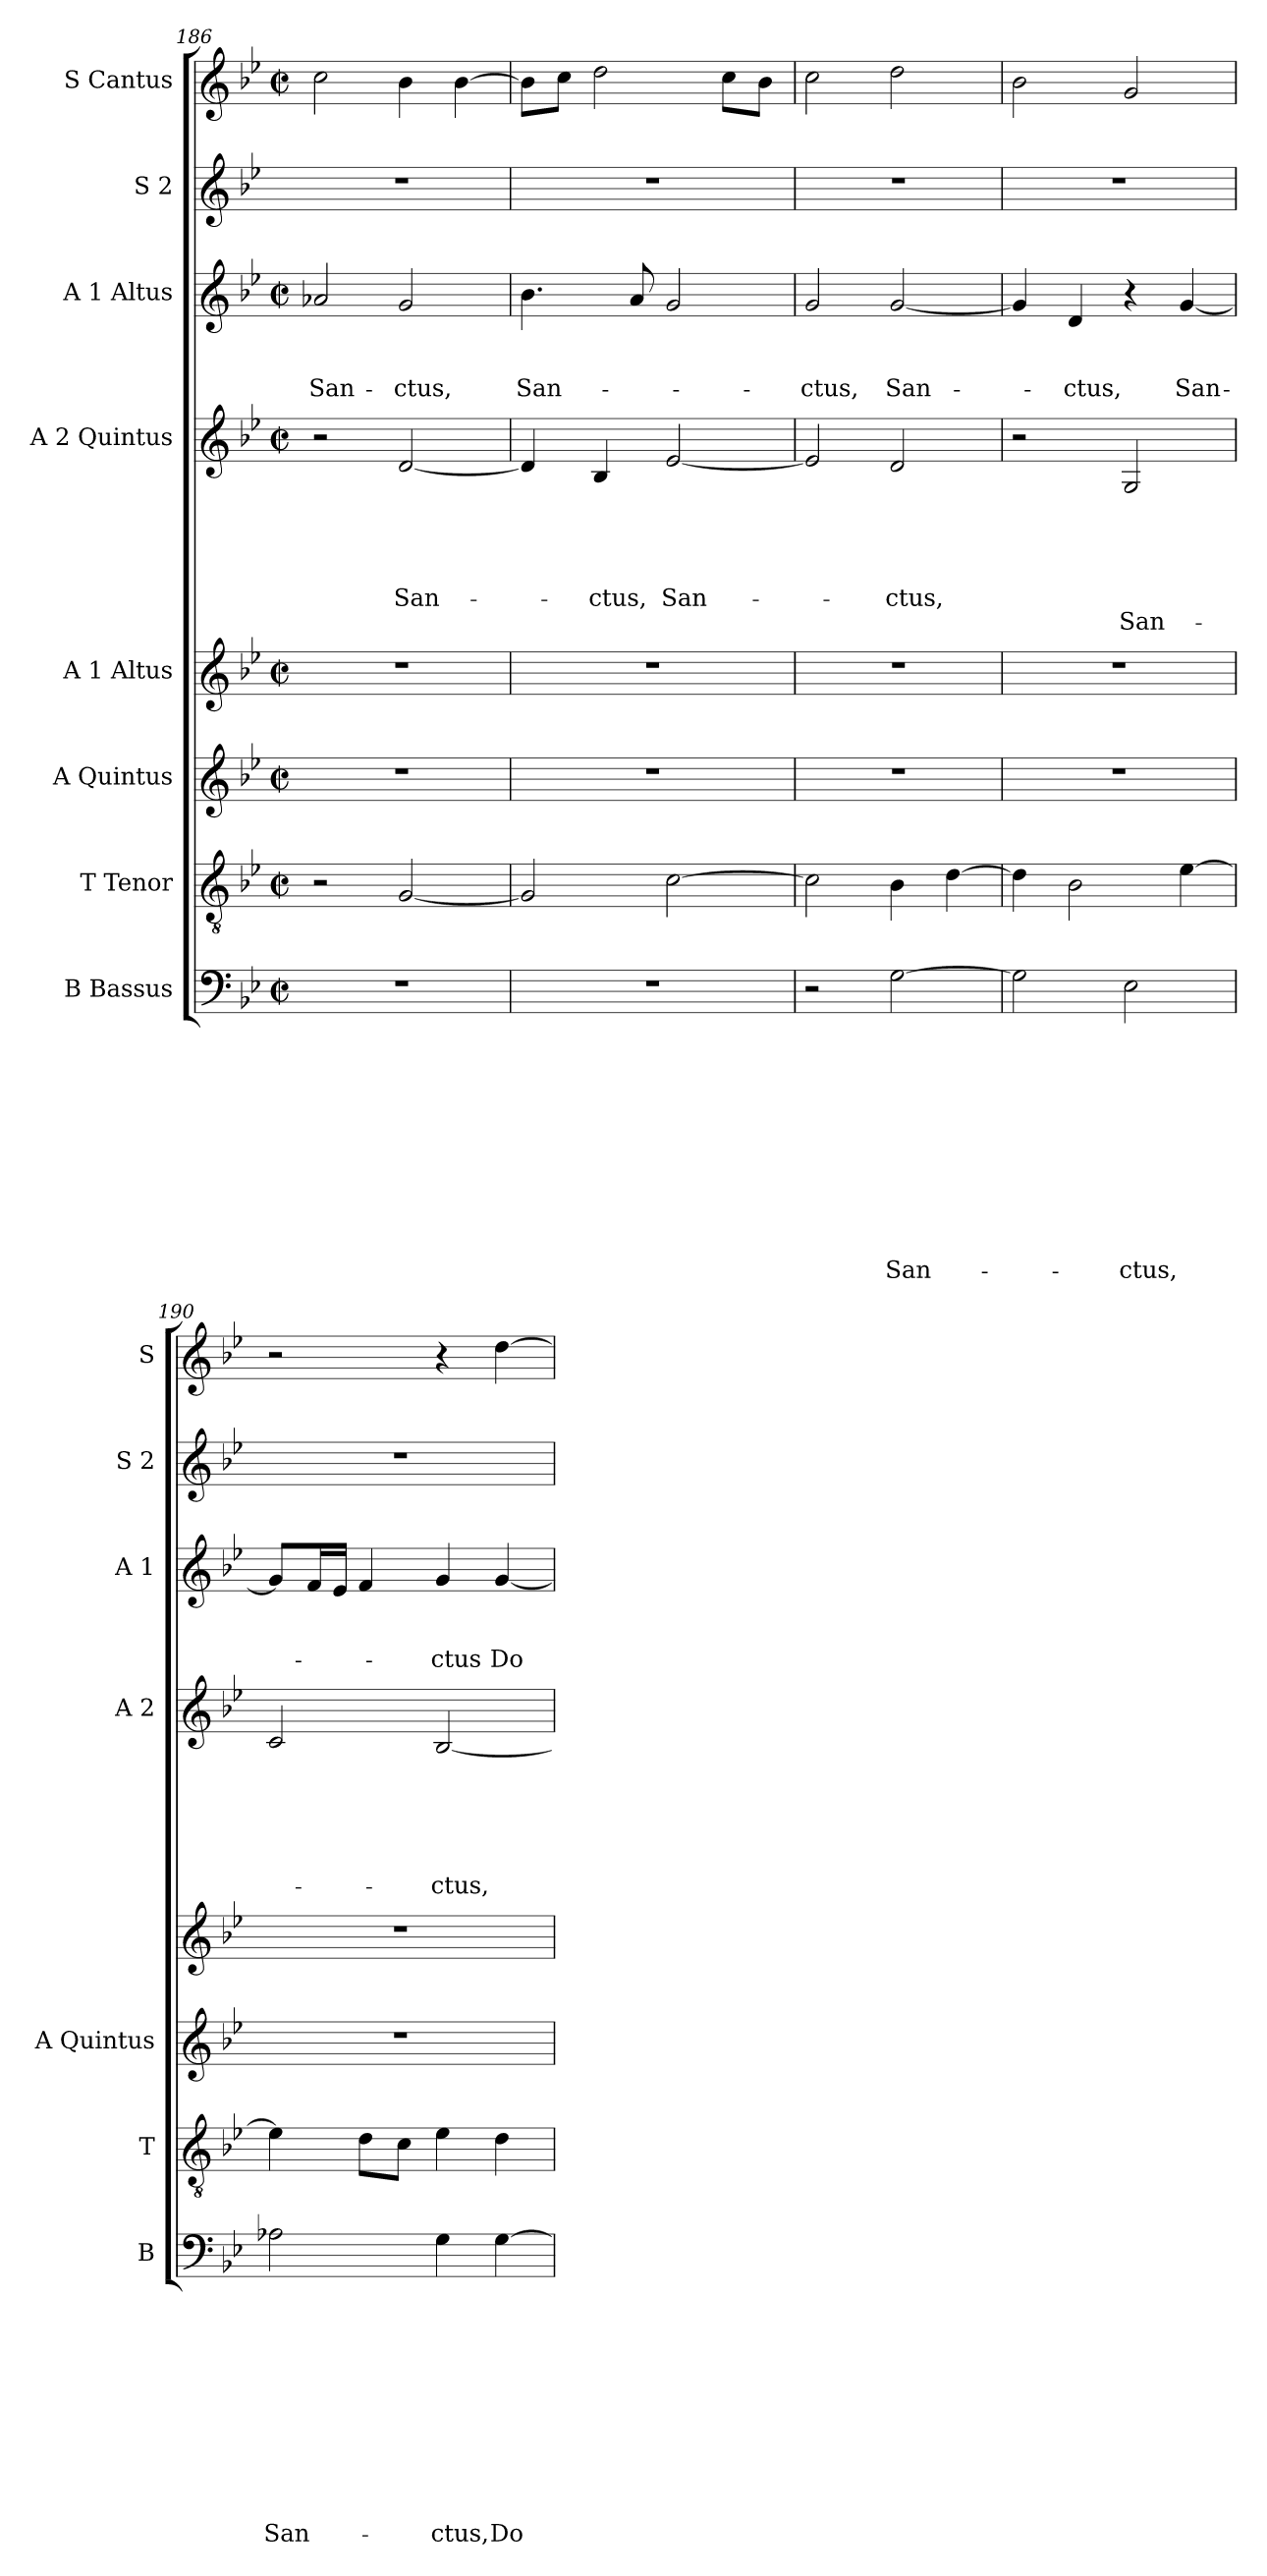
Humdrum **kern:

**kern	**text	**text	**text	**text	**text	**text	**text	**text	**text	**text	**text	**kern	**kern	**kern	**kern	**text	**text	**text	**text	**text	**text	**kern	**text	**text	**text	**kern	**kern
*part8	*part8	*part8	*part8	*part8	*part8	*part8	*part8	*part8	*part8	*part8	*part8	*part7	*part6	*part5	*part4	*part4	*part4	*part4	*part4	*part4	*part4	*part3	*part3	*part3	*part3	*part2	*part1
*staff8	*staff8	*staff8	*staff8	*staff8	*staff8	*staff8	*staff8	*staff8	*staff8	*staff8	*staff8	*staff7	*staff6	*staff5	*staff4	*staff4	*staff4	*staff4	*staff4	*staff4	*staff4	*staff3	*staff3	*staff3	*staff3	*staff2	*staff1
*I"B Bassus	*	*	*	*	*	*	*	*	*	*	*	*I"T Tenor	*I"A Quintus	*I"A 1 Altus	*I"A 2 Quintus	*	*	*	*	*	*	*I"A 1 Altus	*	*	*	*I"S 2	*I"S Cantus
*I'B	*	*	*	*	*	*	*	*	*	*	*	*I'T	*I'A Quintus	*	*I'A 2	*	*	*	*	*	*	*I'A 1	*	*	*	*I'S 2	*I'S
*clefF4	*	*	*	*	*	*	*	*	*	*	*	*clefGv2	*clefG2	*clefG2	*clefG2	*	*	*	*	*	*	*clefG2	*	*	*	*clefG2	*clefG2
*k[b-e-]	*	*	*	*	*	*	*	*	*	*	*	*k[b-e-]	*k[b-e-]	*k[b-e-]	*k[b-e-]	*	*	*	*	*	*	*k[b-e-]	*	*	*	*k[b-e-]	*k[b-e-]
*B-:	*	*	*	*	*	*	*	*	*	*	*	*B-:	*B-:	*B-:	*B-:	*	*	*	*	*	*	*B-:	*	*	*	*B-:	*B-:
*M2/2	*	*	*	*	*	*	*	*	*	*	*	*M2/2	*M2/2	*M2/2	*M2/2	*	*	*	*	*	*	*M2/2	*	*	*	*	*M2/2
*met(c|)	*	*	*	*	*	*	*	*	*	*	*	*met(c|)	*met(c|)	*met(c|)	*met(c|)	*	*	*	*	*	*	*met(c|)	*	*	*	*	*met(c|)
=186	=186	=186	=186	=186	=186	=186	=186	=186	=186	=186	=186	=186	=186	=186	=186	=186	=186	=186	=186	=186	=186	=186	=186	=186	=186	=186	=186
!	!	!	!	!	!	!	!	!	!	!	!	!	!	!	!	!	!	!	!	!	!	!	!	!	!LO:LY:b	!	!
1r	.	.	.	.	.	.	.	.	.	.	.	2r	1r	1r	2r	.	.	.	.	.	.	2a-X/	.	.	San-	1r	2cc\
!	!	!	!	!	!	!	!	!	!	!	!	!	!	!	!	!	!	!	!	!LO:LY:b	!	!	!	!	!LO:LY:b	!	!
.	.	.	.	.	.	.	.	.	.	.	.	[<2G/	.	.	[<2d/	.	.	.	.	San-	.	2g/	.	.	-ctus,	.	4b-\
.	.	.	.	.	.	.	.	.	.	.	.	.	.	.	.	.	.	.	.	.	.	.	.	.	.	.	[>4b-\
=187	=187	=187	=187	=187	=187	=187	=187	=187	=187	=187	=187	=187	=187	=187	=187	=187	=187	=187	=187	=187	=187	=187	=187	=187	=187	=187	=187
!	!	!	!	!	!	!	!	!	!	!	!	!	!	!	!	!	!	!	!	!	!	!	!	!	!LO:LY:b	!	!
1r	.	.	.	.	.	.	.	.	.	.	.	2G/]	1r	1r	4d/]	.	.	.	.	.	.	4.b-\	.	.	San-	1r	8b-\L]
.	.	.	.	.	.	.	.	.	.	.	.	.	.	.	.	.	.	.	.	.	.	.	.	.	.	.	8cc\J
!	!	!	!	!	!	!	!	!	!	!	!	!	!	!	!	!	!	!	!	!LO:LY:b	!	!	!	!	!	!	!
.	.	.	.	.	.	.	.	.	.	.	.	.	.	.	4B-/	.	.	.	.	-ctus,	.	.	.	.	.	.	2dd\
.	.	.	.	.	.	.	.	.	.	.	.	.	.	.	.	.	.	.	.	.	.	8a/	.	.	.	.	.
!	!	!	!	!	!	!	!	!	!	!	!	!	!	!	!	!	!	!	!	!LO:LY:b	!	!	!	!	!	!	!
.	.	.	.	.	.	.	.	.	.	.	.	[>2c\	.	.	[<2e-/	.	.	.	.	San-	.	2g/	.	.	.	.	.
.	.	.	.	.	.	.	.	.	.	.	.	.	.	.	.	.	.	.	.	.	.	.	.	.	.	.	8cc\L
.	.	.	.	.	.	.	.	.	.	.	.	.	.	.	.	.	.	.	.	.	.	.	.	.	.	.	8b-\J
=188	=188	=188	=188	=188	=188	=188	=188	=188	=188	=188	=188	=188	=188	=188	=188	=188	=188	=188	=188	=188	=188	=188	=188	=188	=188	=188	=188
!	!	!	!	!	!	!	!	!	!	!	!	!	!	!	!	!	!	!	!	!	!	!	!	!	!LO:LY:b	!	!
2r	.	.	.	.	.	.	.	.	.	.	.	2c\]	1r	1r	2e-/]	.	.	.	.	.	.	2g/	.	.	-ctus,	1r	2cc\
!	!	!	!	!	!	!	!	!	!	!	!LO:LY:b	!	!	!	!	!	!	!	!	!LO:LY:b	!	!	!	!	!LO:LY:b	!	!
[<2G\	.	.	.	.	.	.	.	.	.	.	San-	4B-\	.	.	2d/	.	.	.	.	-ctus,	.	[<2g/	.	.	San-	.	2dd\
.	.	.	.	.	.	.	.	.	.	.	.	[<4d\	.	.	.	.	.	.	.	.	.	.	.	.	.	.	.
!!LO:LB:g=z
=189	=189	=189	=189	=189	=189	=189	=189	=189	=189	=189	=189	=189	=189	=189	=189	=189	=189	=189	=189	=189	=189	=189	=189	=189	=189	=189	=189
2G\]	.	.	.	.	.	.	.	.	.	.	.	4d\]	1r	1r	2r	.	.	.	.	.	.	4g/]	.	.	.	1r	2b-\
!	!	!	!	!	!	!	!	!	!	!	!	!	!	!	!	!	!	!	!	!	!	!	!	!	!LO:LY:b	!	!
.	.	.	.	.	.	.	.	.	.	.	.	2B-\	.	.	.	.	.	.	.	.	.	4d/	.	.	-ctus,	.	.
!	!	!	!	!	!	!	!	!	!	!	!LO:LY:b	!	!	!	!	!	!	!	!	!	!LO:LY:b	!	!	!	!	!	!
2E-\	.	.	.	.	.	.	.	.	.	.	-ctus,	.	.	.	2G/	.	.	.	.	.	San-	4r	.	.	.	.	2g/
!	!	!	!	!	!	!	!	!	!	!	!	!	!	!	!	!	!	!	!	!	!	!	!	!	!LO:LY:b	!	!
.	.	.	.	.	.	.	.	.	.	.	.	[>4e-\	.	.	.	.	.	.	.	.	.	[<4g/	.	.	San-	.	.
=190	=190	=190	=190	=190	=190	=190	=190	=190	=190	=190	=190	=190	=190	=190	=190	=190	=190	=190	=190	=190	=190	=190	=190	=190	=190	=190	=190
!	!	!	!	!	!	!	!	!	!	!	!LO:LY:b	!	!	!	!	!	!	!	!	!	!	!	!	!	!	!	!
2A-X\	.	.	.	.	.	.	.	.	.	.	San-	4e-\]	1r	1r	2c/	.	.	.	.	.	.	8g/L]	.	.	.	1r	2r
.	.	.	.	.	.	.	.	.	.	.	.	.	.	.	.	.	.	.	.	.	.	16f/L	.	.	.	.	.
.	.	.	.	.	.	.	.	.	.	.	.	.	.	.	.	.	.	.	.	.	.	16e-/JJ	.	.	.	.	.
.	.	.	.	.	.	.	.	.	.	.	.	8d\L	.	.	.	.	.	.	.	.	.	4f/	.	.	.	.	.
.	.	.	.	.	.	.	.	.	.	.	.	8c\J	.	.	.	.	.	.	.	.	.	.	.	.	.	.	.
!	!	!	!	!	!	!	!	!	!	!	!LO:LY:b	!	!	!	!	!	!	!	!	!	!LO:LY:b	!	!	!	!LO:LY:b	!	!
4G\	.	.	.	.	.	.	.	.	.	.	-ctus,	4e-\	.	.	[<2B-/	.	.	.	.	.	-ctus,	4g/	.	.	-ctus	.	4r
!	!	!	!	!	!	!	!	!	!	!	!LO:LY:b	!	!	!	!	!	!	!	!	!	!	!	!	!	!LO:LY:b	!	!
[>4G\	.	.	.	.	.	.	.	.	.	.	Do-	4d\	.	.	.	.	.	.	.	.	.	[<4g/	.	.	Do-	.	[>4dd\
=	=	=	=	=	=	=	=	=	=	=	=	=	=	=	=	=	=	=	=	=	=	=	=	=	=	=	=
*-	*-	*-	*-	*-	*-	*-	*-	*-	*-	*-	*-	*-	*-	*-	*-	*-	*-	*-	*-	*-	*-	*-	*-	*-	*-	*-	*-
